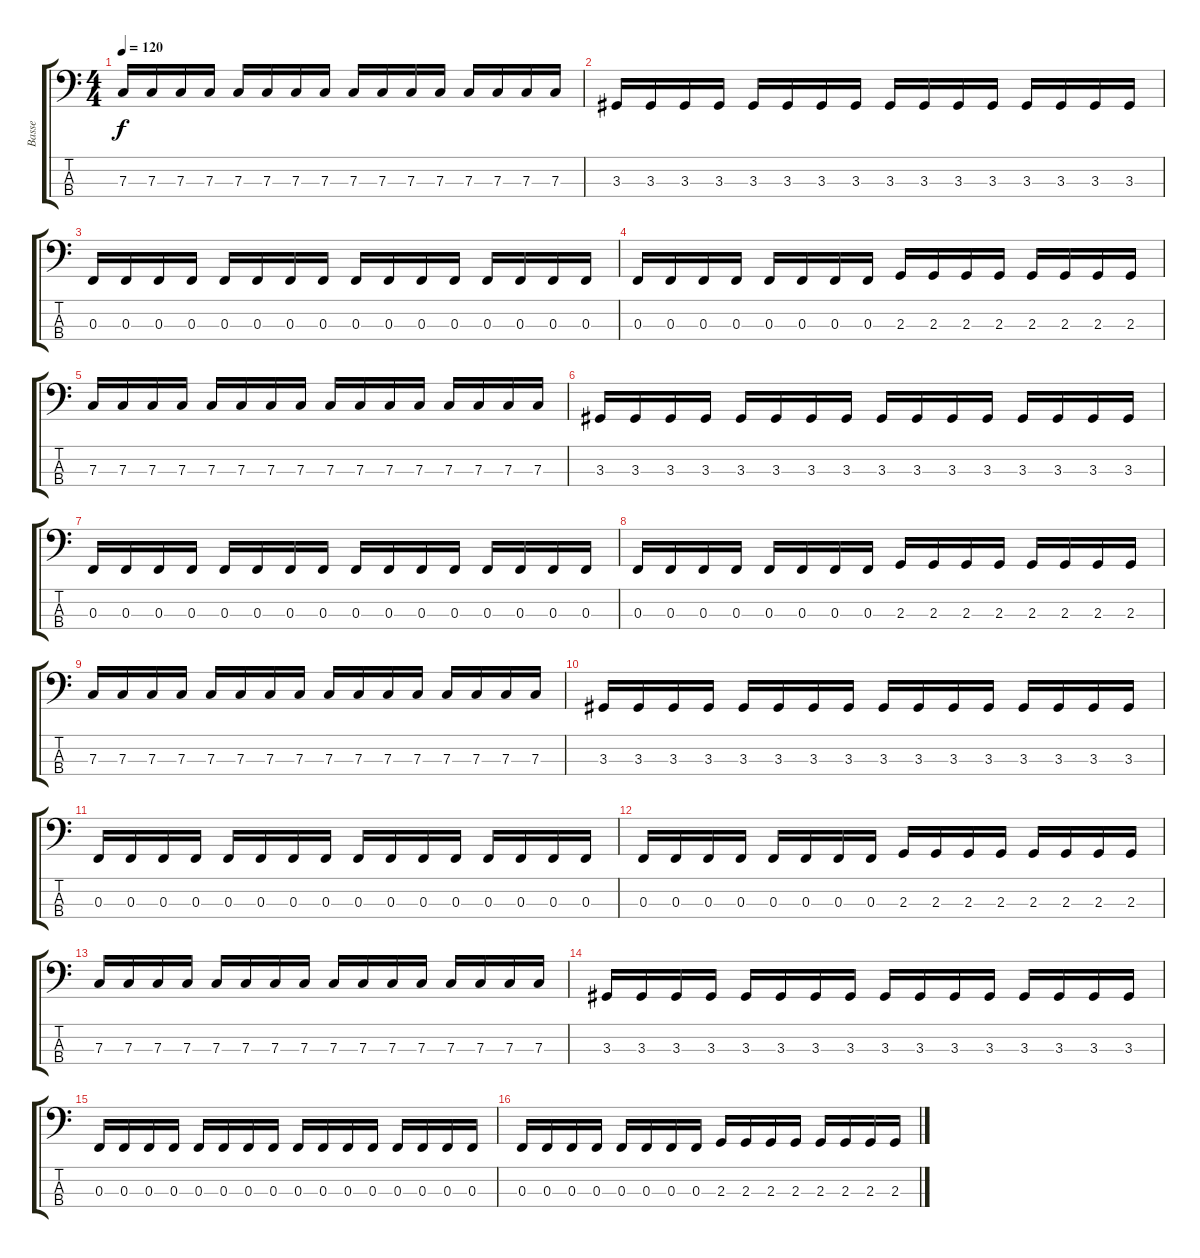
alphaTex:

\track ("Basse" "Basse") {instrument electricbasspick}
\staff {score tabs}
\tuning (Eb2 Bb1 F1 C1) {hide}
\ts (4 4)
\tempo 120
\clef f4
\ks c
7.3.16{dy f} 7.3.16 7.3.16 7.3.16 7.3.16 7.3.16 7.3.16 7.3.16 7.3.16 7.3.16 7.3.16 7.3.16 7.3.16 7.3.16 7.3.16 7.3.16 |
3.3.16 3.3.16 3.3.16 3.3.16 3.3.16 3.3.16 3.3.16 3.3.16 3.3.16 3.3.16 3.3.16 3.3.16 3.3.16 3.3.16 3.3.16 3.3.16 |
0.3.16 0.3.16 0.3.16 0.3.16 0.3.16 0.3.16 0.3.16 0.3.16 0.3.16 0.3.16 0.3.16 0.3.16 0.3.16 0.3.16 0.3.16 0.3.16 |
0.3.16 0.3.16 0.3.16 0.3.16 0.3.16 0.3.16 0.3.16 0.3.16 2.3.16 2.3.16 2.3.16 2.3.16 2.3.16 2.3.16 2.3.16 2.3.16 |
7.3.16 7.3.16 7.3.16 7.3.16 7.3.16 7.3.16 7.3.16 7.3.16 7.3.16 7.3.16 7.3.16 7.3.16 7.3.16 7.3.16 7.3.16 7.3.16 |
3.3.16 3.3.16 3.3.16 3.3.16 3.3.16 3.3.16 3.3.16 3.3.16 3.3.16 3.3.16 3.3.16 3.3.16 3.3.16 3.3.16 3.3.16 3.3.16 |
0.3.16 0.3.16 0.3.16 0.3.16 0.3.16 0.3.16 0.3.16 0.3.16 0.3.16 0.3.16 0.3.16 0.3.16 0.3.16 0.3.16 0.3.16 0.3.16 |
0.3.16 0.3.16 0.3.16 0.3.16 0.3.16 0.3.16 0.3.16 0.3.16 2.3.16 2.3.16 2.3.16 2.3.16 2.3.16 2.3.16 2.3.16 2.3.16 |
7.3.16 7.3.16 7.3.16 7.3.16 7.3.16 7.3.16 7.3.16 7.3.16 7.3.16 7.3.16 7.3.16 7.3.16 7.3.16 7.3.16 7.3.16 7.3.16 |
3.3.16 3.3.16 3.3.16 3.3.16 3.3.16 3.3.16 3.3.16 3.3.16 3.3.16 3.3.16 3.3.16 3.3.16 3.3.16 3.3.16 3.3.16 3.3.16 |
0.3.16 0.3.16 0.3.16 0.3.16 0.3.16 0.3.16 0.3.16 0.3.16 0.3.16 0.3.16 0.3.16 0.3.16 0.3.16 0.3.16 0.3.16 0.3.16 |
0.3.16 0.3.16 0.3.16 0.3.16 0.3.16 0.3.16 0.3.16 0.3.16 2.3.16 2.3.16 2.3.16 2.3.16 2.3.16 2.3.16 2.3.16 2.3.16 |
7.3.16 7.3.16 7.3.16 7.3.16 7.3.16 7.3.16 7.3.16 7.3.16 7.3.16 7.3.16 7.3.16 7.3.16 7.3.16 7.3.16 7.3.16 7.3.16 |
3.3.16 3.3.16 3.3.16 3.3.16 3.3.16 3.3.16 3.3.16 3.3.16 3.3.16 3.3.16 3.3.16 3.3.16 3.3.16 3.3.16 3.3.16 3.3.16 |
0.3.16 0.3.16 0.3.16 0.3.16 0.3.16 0.3.16 0.3.16 0.3.16 0.3.16 0.3.16 0.3.16 0.3.16 0.3.16 0.3.16 0.3.16 0.3.16 |
0.3.16 0.3.16 0.3.16 0.3.16 0.3.16 0.3.16 0.3.16 0.3.16 2.3.16 2.3.16 2.3.16 2.3.16 2.3.16 2.3.16 2.3.16 2.3.16
